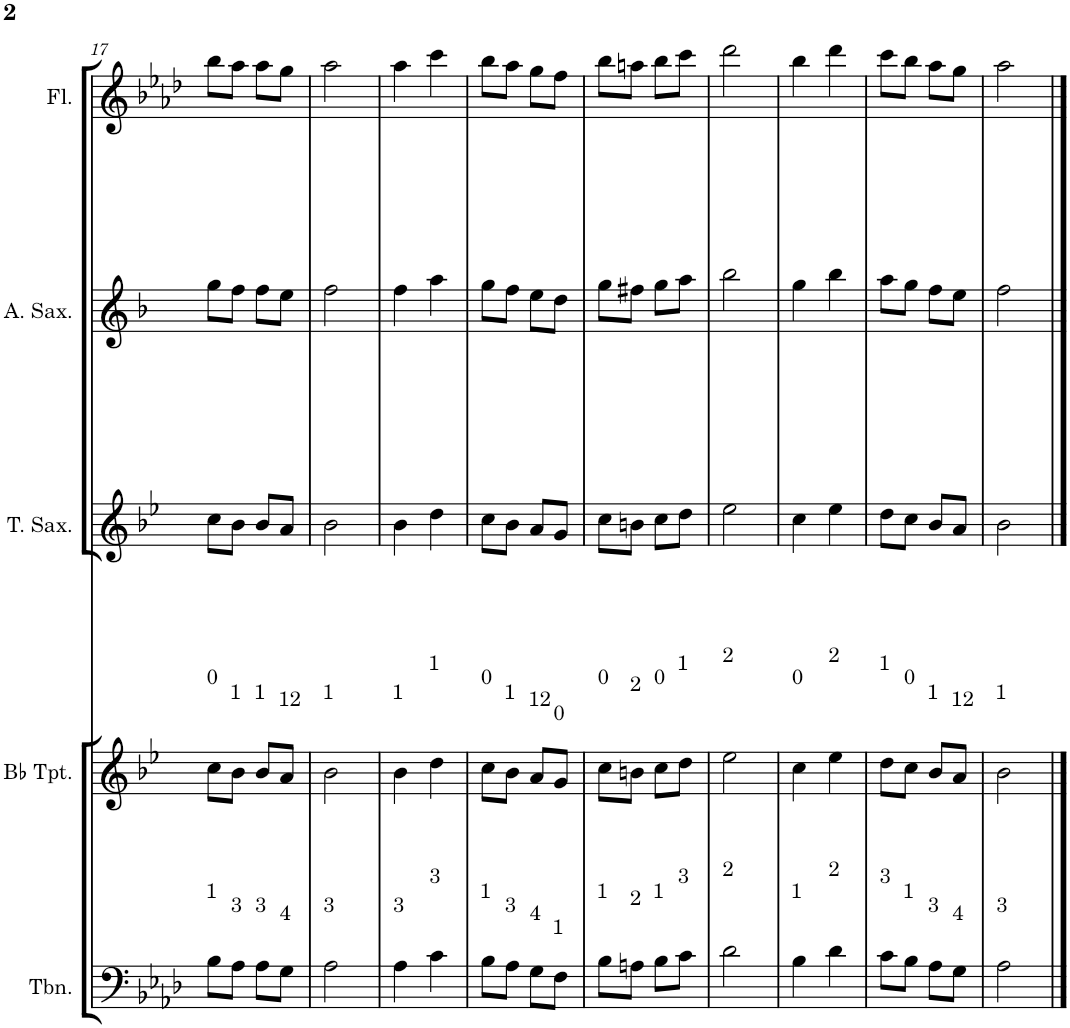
**kern	**kern	**kern	**kern	**kern
*part5	*part4	*part3	*part2	*part1
*staff5	*staff4	*staff3	*staff2	*staff1
*I"Trombone	*I"Bb Trumpet	*I"Tenor Saxophone	*I"Alto Saxophone	*I"Flute
*I'Tbn.	*I'Bb Tpt.	*I'T. Sax.	*I'A. Sax.	*I'Fl.
!!LO:PB:g=z
*clefF4	*clefG2	*clefG2	*clefG2	*clefG2
*	*Trd1c2	*Trd8c14	*Trd5c9	*
*k[b-e-a-d-]	*k[b-e-]	*k[b-e-]	*k[b-]	*k[b-e-a-d-]
*M2/4	*M2/4	*M2/4	*M2/4	*M2/4
=17	=17	=17	=17	=17
!	!LO:TX:a:t=0	!	!	!
!LO:TX:a:t=1	!	!	!	!
8B-\L	8cc\L	8cc\L	8gg\L	8bb-\L
!	!LO:TX:a:t=1	!	!	!
!LO:TX:a:t=3	!	!	!	!
8A-\J	8b-\J	8b-\J	8ff\J	8aa-\J
!	!LO:TX:a:t=1	!	!	!
!LO:TX:a:t=3	!	!	!	!
8A-\L	8b-/L	8b-/L	8ff\L	8aa-\L
!	!LO:TX:a:t=12	!	!	!
!LO:TX:a:t=4	!	!	!	!
8G\J	8a/J	8a/J	8ee\J	8gg\J
=18	=18	=18	=18	=18
!	!LO:TX:a:t=1	!	!	!
!LO:TX:a:t=3	!	!	!	!
2A-\	2b-\	2b-\	2ff\	2aa-\
=19	=19	=19	=19	=19
!	!LO:TX:a:t=1	!	!	!
!LO:TX:a:t=3	!	!	!	!
4A-\	4b-\	4b-\	4ff\	4aa-\
!	!LO:TX:a:t=1	!	!	!
!LO:TX:a:t=3	!	!	!	!
4c\	4dd\	4dd\	4aa\	4ccc\
=20	=20	=20	=20	=20
!	!LO:TX:a:t=0	!	!	!
!LO:TX:a:t=1	!	!	!	!
8B-\L	8cc\L	8cc\L	8gg\L	8bb-\L
!	!LO:TX:a:t=1	!	!	!
!LO:TX:a:t=3	!	!	!	!
8A-\J	8b-\J	8b-\J	8ff\J	8aa-\J
!	!LO:TX:a:t=12	!	!	!
!LO:TX:a:t=4	!	!	!	!
8G\L	8a/L	8a/L	8ee\L	8gg\L
!	!LO:TX:a:t=0	!	!	!
!LO:TX:a:t=1	!	!	!	!
8F\J	8g/J	8g/J	8dd\J	8ff\J
=21	=21	=21	=21	=21
!	!LO:TX:a:t=0	!	!	!
!LO:TX:a:t=1	!	!	!	!
8B-\L	8cc\L	8cc\L	8gg\L	8bb-\L
!	!LO:TX:a:t=2	!	!	!
!LO:TX:a:t=2	!	!	!	!
8An\J	8bn\J	8bn\J	8ff#X\J	8aan\J
!	!LO:TX:a:t=0	!	!	!
!LO:TX:a:t=1	!	!	!	!
8B-\L	8cc\L	8cc\L	8gg\L	8bb-\L
!	!LO:TX:a:t=1	!	!	!
!LO:TX:a:t=3	!	!	!	!
8c\J	8dd\J	8dd\J	8aa\J	8ccc\J
=22	=22	=22	=22	=22
!	!LO:TX:a:t=2	!	!	!
!LO:TX:a:t=2	!	!	!	!
2d-\	2ee-\	2ee-\	2bb-\	2ddd-\
=23	=23	=23	=23	=23
!	!LO:TX:a:t=0	!	!	!
!LO:TX:a:t=1	!	!	!	!
4B-\	4cc\	4cc\	4gg\	4bb-\
!	!LO:TX:a:t=2	!	!	!
!LO:TX:a:t=2	!	!	!	!
4d-\	4ee-\	4ee-\	4bb-\	4ddd-\
=24	=24	=24	=24	=24
!	!LO:TX:a:t=1	!	!	!
!LO:TX:a:t=3	!	!	!	!
8c\L	8dd\L	8dd\L	8aa\L	8ccc\L
!	!LO:TX:a:t=0	!	!	!
!LO:TX:a:t=1	!	!	!	!
8B-\J	8cc\J	8cc\J	8gg\J	8bb-\J
!	!LO:TX:a:t=1	!	!	!
!LO:TX:a:t=3	!	!	!	!
8A-\L	8b-/L	8b-/L	8ff\L	8aa-\L
!	!LO:TX:a:t=12	!	!	!
!LO:TX:a:t=4	!	!	!	!
8G\J	8a/J	8a/J	8ee\J	8gg\J
=25	=25	=25	=25	=25
!	!LO:TX:a:t=1	!	!	!
!LO:TX:a:t=3	!	!	!	!
2A-\	2b-\	2b-\	2ff\	2aa-\
==	==	==	==	==
*-	*-	*-	*-	*-
